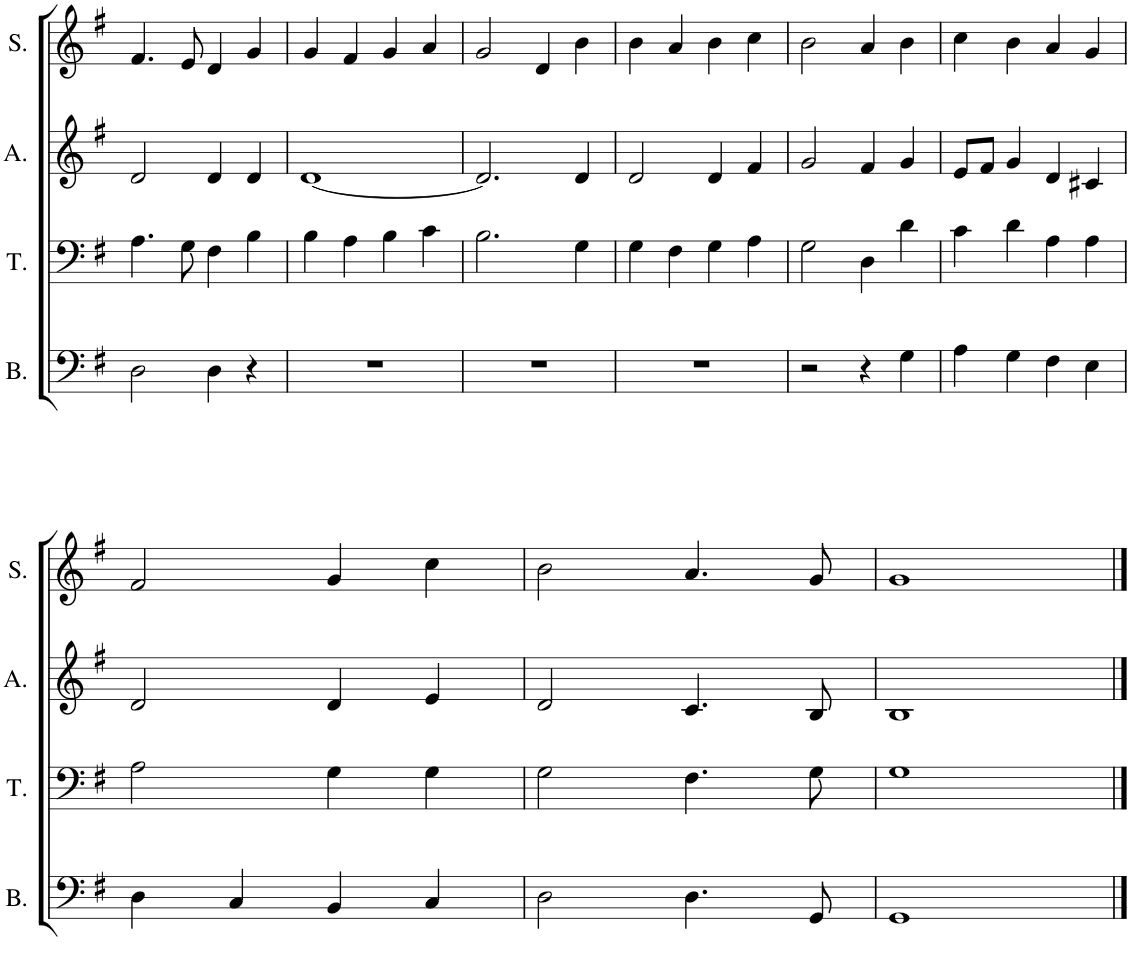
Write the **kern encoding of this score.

**kern	**kern	**kern	**kern
*part4	*part3	*part2	*part1
*staff4	*staff3	*staff2	*staff1
*I"Bass	*I"Tenor	*I"Alto	*I"Soprano
*I'B.	*I'T.	*I'A.	*I'S.
!!LO:PB:g=z
*clefF4	*clefF4	*clefG2	*clefG2
*k[f#]	*k[f#]	*k[f#]	*k[f#]
*M4/4	*M4/4	*M4/4	*M4/4
=13	=13	=13	=13
2D\	4.A\	2d/	4.f#/
.	8G\	.	8e/
4D\	4F#\	4d/	4d/
4r	4B\	4d/	4g/
=14	=14	=14	=14
1r	4B\	[1d	4g/
.	4A\	.	4f#/
.	4B\	.	4g/
.	4c\	.	4a/
=15	=15	=15	=15
1r	2.B\	2.d/]	2g/
.	.	.	4d/
.	4G\	4d/	4b\
=16	=16	=16	=16
1r	4G\	2d/	4b\
.	4F#\	.	4a/
.	4G\	4d/	4b\
.	4A\	4f#/	4cc\
=17	=17	=17	=17
2r	2G\	2g/	2b\
4r	4D\	4f#/	4a/
4G\	4d\	4g/	4b\
=18	=18	=18	=18
4A\	4c\	8e/L	4cc\
.	.	8f#/J	.
4G\	4d\	4g/	4b\
4F#\	4A\	4d/	4a/
4E\	4A\	4c#X/	4g/
!!LO:LB:g=z
=19	=19	=19	=19
4D\	2A\	2d/	2f#/
4C/	.	.	.
4BB/	4G\	4d/	4g/
4C/	4G\	4e/	4cc\
=20	=20	=20	=20
2D\	2G\	2d/	2b\
4.D\	4.F#\	4.c/	4.a/
8GG/	8G\	8B/	8g/
=21	=21	=21	=21
1GG	1G	1B	1g
==	==	==	==
*-	*-	*-	*-
